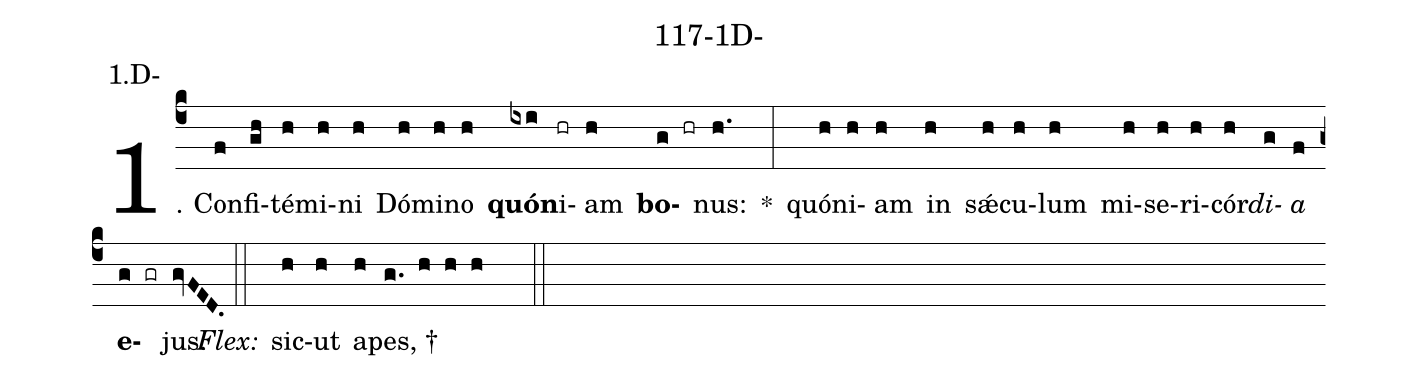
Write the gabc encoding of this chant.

name: 117-1D-;
annotation: 1.D-;
%%
(c4)1. Con(f)fi(gh)té(h)mi(h)ni(h) Dó(h)mi(h)no(h) <b>quón</b>(ixi)i(hr)am(h) <b>bo</b>(g hr)nus:(h.) *(:) quón(h)i(h)am(h) in(h) sǽ(h)cu(h)lum(h) mi(h)se(h)ri(h)cór(h)<i>di</i>(g)<i>a</i>(f) <b>e</b>(g gr)jus.(gvFED.) (::)
<i>Flex:</i>()  sic(h)ut(h) a(h)pes, †(g. h h h  ::)
